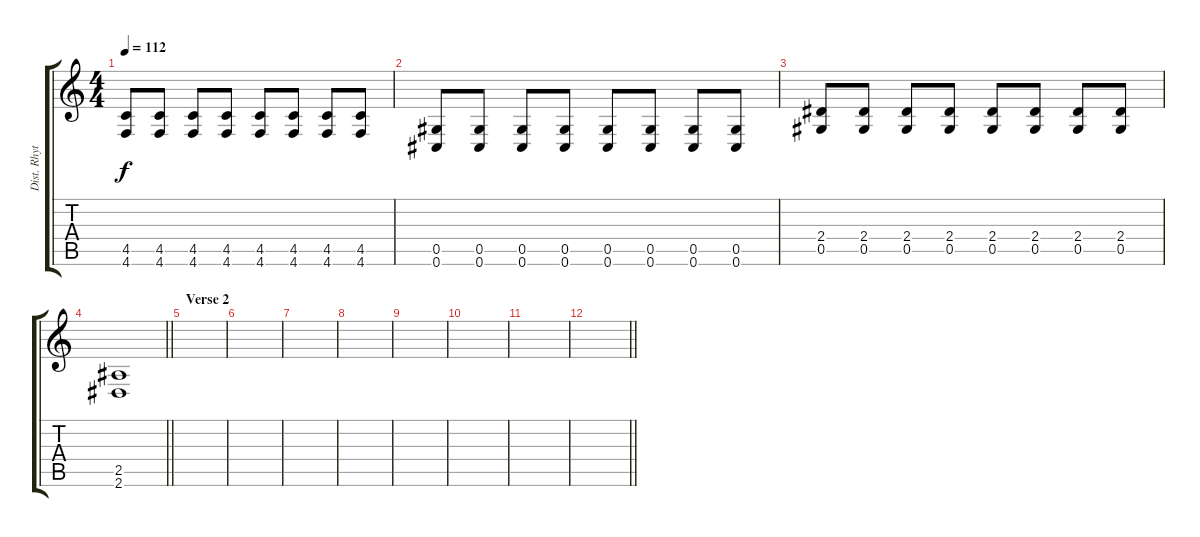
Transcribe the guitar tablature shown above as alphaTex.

\track ("Dist. Rhytm Guitar [R]" "Dist. Rhyt") {instrument distortionguitar}
\staff {score tabs}
\tuning (Eb4 Bb3 Gb3 Db3 Ab2 Db2) {hide}
\ts (4 4)
\tempo 112
\clef g2
\ks c
(4.5 4.6).8{dy f} (4.5 4.6).8 (4.5 4.6).8 (4.5 4.6).8 (4.5 4.6).8 (4.5 4.6).8 (4.5 4.6).8 (4.5 4.6).8 |
(0.5 0.6).8 (0.5 0.6).8 (0.5 0.6).8 (0.5 0.6).8 (0.5 0.6).8 (0.5 0.6).8 (0.5 0.6).8 (0.5 0.6).8 |
(2.4 0.5).8 (2.4 0.5).8 (2.4 0.5).8 (2.4 0.5).8 (2.4 0.5).8 (2.4 0.5).8 (2.4 0.5).8 (2.4 0.5).8 |
\barLineRight lightlight
(2.5 2.6).1 |
\section ("" "Verse 2")
|
|
|
|
|
|
|
\barLineRight lightlight
